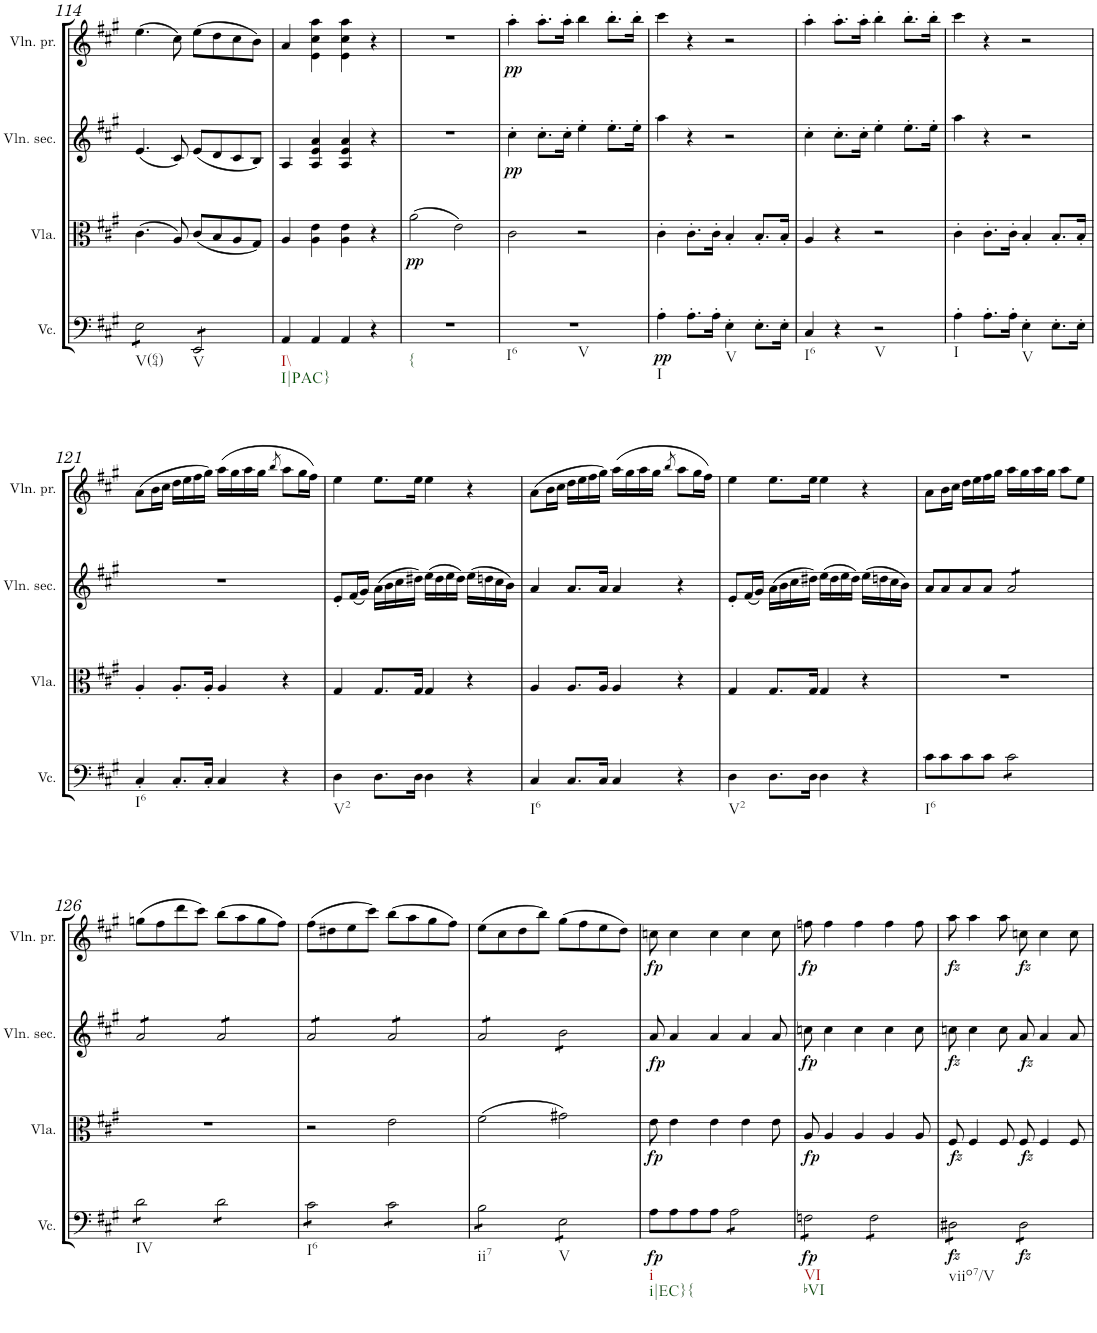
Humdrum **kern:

**kern	**dynam	**kern	**dynam	**kern	**dynam	**kern	**dynam
*part4	*part4	*part3	*part3	*part2	*part2	*part1	*part1
*staff4	*staff4	*staff3	*staff3	*staff2	*staff2	*staff1	*staff1
*I"Violoncelle	*	*I"Viola	*	*I"Violino secondo	*	*I"Violino primo	*
*I'Vc.	*	*I'Vla.	*	*I'Vln. sec.	*	*I'Vln. pr.	*
!!LO:PB:g=z
*clefF4	*	*clefC3	*	*clefG2	*	*clefG2	*
*k[f#c#g#]	*	*k[f#c#g#]	*	*k[f#c#g#]	*	*k[f#c#g#]	*
*A:	*	*A:	*	*A:	*	*A:	*
*M4/4	*	*M4/4	*	*M4/4	*	*M4/4	*
*met(c)	*	*met(c)	*	*met(c)	*	*met(c)	*
=114	=114	=114	=114	=114	=114	=114	=114
!LO:TX:b:t=V(64)	!	!	!	!	!	!	!
*tremolo	*	*	*	*	*	*	*
8E\L	.	(>4.c#\	.	(<4.e/	.	(>4.ee\	.
8E\	.	.	.	.	.	.	.
8E\	.	.	.	.	.	.	.
8E\J	.	8A/)	.	8c#/)	.	8cc#\)	.
!LO:TX:b:t=V	!	!	!	!	!	!	!
8EE/L	.	(<8c#/L	.	(<8e/L	.	(>8ee\L	.
8EE/	.	8B/	.	8d/	.	8dd\	.
8EE/	.	8A/	.	8c#/	.	8cc#\	.
8EE/J	.	8G#/J)	.	8B/J)	.	8b\J)	.
*Xtremolo	*	*	*	*	*	*	*
=115	=115	=115	=115	=115	=115	=115	=115
!LO:TX:b:t=I\\	!	!	!	!	!	!	!
!LO:TX:b:t=I|PAC}	!	!	!	!	!	!	!
4AA/	.	4A/	.	4A/	.	4a/	.
4AA/	.	4A\ 4e\	.	4A/ 4e/ 4a/	.	4e\ 4cc#\ 4aa\	.
4AA/	.	4A\ 4e\	.	4A/ 4e/ 4a/	.	4e\ 4cc#\ 4aa\	.
4r	.	4r	.	4r	.	4r	.
=116	=116	=116	=116	=116	=116	=116	=116
!LO:TX:b:t={	!	!	!	!	!	!	!
!	!	!	!LO:DY:b	!	!	!	!
1r	.	(>2a\	pp	1r	.	1r	.
.	.	2e\)	.	.	.	.	.
=117	=117	=117	=117	=117	=117	=117	=117
!LO:TX:b:t=I6	!	!	!	!	!	!	!
!LO:TX:b:t=V	!	!	!	!	!	!	!
!	!	!	!	!	!LO:DY:b	!	!LO:DY:b
1r	.	2c#\	.	4cc#'\	pp	4aa'\	pp
.	.	.	.	8.cc#'\L	.	8.aa'\L	.
.	.	.	.	16cc#'\Jk	.	16aa'\Jk	.
.	.	2r	.	4ee'\	.	4bb\	.
.	.	.	.	8.ee'\L	.	8.bb'\L	.
.	.	.	.	16ee'\Jk	.	16bb'\Jk	.
=118	=118	=118	=118	=118	=118	=118	=118
!LO:TX:b:t=I	!	!	!	!	!	!	!
!	!LO:DY:b	!	!	!	!	!	!
4A'\	pp	4c#'\	.	4aa\	.	4ccc#\	.
8.A'\L	.	8.c#'\L	.	4r	.	4r	.
16A'\Jk	.	16c#'\Jk	.	.	.	.	.
!LO:TX:b:t=V	!	!	!	!	!	!	!
4E'\	.	4B'/	.	2r	.	2r	.
8.E'\L	.	8.B'/L	.	.	.	.	.
16E'\Jk	.	16B'/Jk	.	.	.	.	.
=119	=119	=119	=119	=119	=119	=119	=119
!LO:TX:b:t=I6	!	!	!	!	!	!	!
4C#/	.	4A/	.	4cc#'\	.	4aa'\	.
4r	.	4r	.	8.cc#'\L	.	8.aa'\L	.
.	.	.	.	16cc#'\Jk	.	16aa'\Jk	.
!LO:TX:b:t=V	!	!	!	!	!	!	!
2r	.	2r	.	4ee'\	.	4bb'\	.
.	.	.	.	8.ee'\L	.	8.bb'\L	.
.	.	.	.	16ee'\Jk	.	16bb'\Jk	.
=120	=120	=120	=120	=120	=120	=120	=120
!LO:TX:b:t=I	!	!	!	!	!	!	!
4A'\	.	4c#'\	.	4aa\	.	4ccc#\	.
8.A'\L	.	8.c#'\L	.	4r	.	4r	.
16A'\Jk	.	16c#'\Jk	.	.	.	.	.
!LO:TX:b:t=V	!	!	!	!	!	!	!
4E'\	.	4B'/	.	2r	.	2r	.
8.E'\L	.	8.B'/L	.	.	.	.	.
16E'\Jk	.	16B'/Jk	.	.	.	.	.
!!LO:LB:g=z
=121	=121	=121	=121	=121	=121	=121	=121
!LO:TX:b:t=I6	!	!	!	!	!	!	!
4C#'/	.	4A'/	.	1r	.	(>8a\L	.
.	.	.	.	.	.	16b\L	.
.	.	.	.	.	.	16cc#\JJ	.
8.C#'/L	.	8.A'/L	.	.	.	16dd\LL	.
.	.	.	.	.	.	16ee\	.
.	.	.	.	.	.	16ff#\	.
16C#'/Jk	.	16A'/Jk	.	.	.	16gg#\JJ)	.
4C#/	.	4A/	.	.	.	(>16aa\LL	.
.	.	.	.	.	.	16gg#\	.
.	.	.	.	.	.	16aa\	.
.	.	.	.	.	.	16gg#\JJ	.
.	.	.	.	.	.	8qbb/	.
4r	.	4r	.	.	.	8aa\L	.
.	.	.	.	.	.	16gg#\L	.
.	.	.	.	.	.	16ff#\JJ)	.
=122	=122	=122	=122	=122	=122	=122	=122
!LO:TX:b:t=V2	!	!	!	!	!	!	!
4D\	.	4G#/	.	8e'/L	.	4ee\	.
.	.	.	.	(<16f#/L	.	.	.
.	.	.	.	16g#/JJ)	.	.	.
8.D\L	.	8.G#/L	.	(>16a\LL	.	8.ee\L	.
.	.	.	.	16b\	.	.	.
.	.	.	.	16cc#\	.	.	.
16D\Jk	.	16G#/Jk	.	16dd#X\JJ)	.	16ee\Jk	.
4D\	.	4G#/	.	(>16ee\LL	.	4ee\	.
.	.	.	.	16dd#\	.	.	.
.	.	.	.	16ee\	.	.	.
.	.	.	.	16dd#\JJ)	.	.	.
4r	.	4r	.	(>16ee\LL	.	4r	.
.	.	.	.	16ddn\	.	.	.
.	.	.	.	16cc#\	.	.	.
.	.	.	.	16b\JJ)	.	.	.
=123	=123	=123	=123	=123	=123	=123	=123
!LO:TX:b:t=I6	!	!	!	!	!	!	!
4C#/	.	4A/	.	4a/	.	(>8a\L	.
.	.	.	.	.	.	16b\L	.
.	.	.	.	.	.	16cc#\JJ	.
8.C#/L	.	8.A/L	.	8.a/L	.	16dd\LL	.
.	.	.	.	.	.	16ee\	.
.	.	.	.	.	.	16ff#\	.
16C#/Jk	.	16A/Jk	.	16a/Jk	.	16gg#\JJ)	.
4C#/	.	4A/	.	4a/	.	(>16aa\LL	.
.	.	.	.	.	.	16gg#\	.
.	.	.	.	.	.	16aa\	.
.	.	.	.	.	.	16gg#\JJ	.
.	.	.	.	.	.	8qbb/	.
4r	.	4r	.	4r	.	8aa\L	.
.	.	.	.	.	.	16gg#\L	.
.	.	.	.	.	.	16ff#\JJ)	.
=124	=124	=124	=124	=124	=124	=124	=124
!LO:TX:b:t=V2	!	!	!	!	!	!	!
4D\	.	4G#/	.	8e'/L	.	4ee\	.
.	.	.	.	(<16f#/L	.	.	.
.	.	.	.	16g#/JJ)	.	.	.
8.D\L	.	8.G#/L	.	(>16a\LL	.	8.ee\L	.
.	.	.	.	16b\	.	.	.
.	.	.	.	16cc#\	.	.	.
16D\Jk	.	16G#/Jk	.	16dd#X\JJ)	.	16ee\Jk	.
4D\	.	4G#/	.	(>16ee\LL	.	4ee\	.
.	.	.	.	16dd#\	.	.	.
.	.	.	.	16ee\	.	.	.
.	.	.	.	16dd#\JJ)	.	.	.
4r	.	4r	.	(>16ee\LL	.	4r	.
.	.	.	.	16ddn\	.	.	.
.	.	.	.	16cc#\	.	.	.
.	.	.	.	16b\JJ)	.	.	.
=125	=125	=125	=125	=125	=125	=125	=125
!LO:TX:b:t=I6	!	!	!	!	!	!	!
8c#\L	.	1r	.	8a/L	.	8a\L	.
8c#\	.	.	.	8a/	.	16b\L	.
.	.	.	.	.	.	16cc#\JJ	.
8c#\	.	.	.	8a/	.	16dd\LL	.
.	.	.	.	.	.	16ee\	.
8c#\J	.	.	.	8a/J	.	16ff#\	.
.	.	.	.	.	.	16gg#\JJ	.
*tremolo	*	*	*	*	*	*	*
*	*	*	*	*tremolo	*	*	*
8c#\L	.	.	.	8a/L	.	16aa\LL	.
.	.	.	.	.	.	16gg#\	.
8c#\	.	.	.	8a/	.	16aa\	.
.	.	.	.	.	.	16gg#\JJ	.
8c#\	.	.	.	8a/	.	8aa\L	.
8c#\J	.	.	.	8a/J	.	8ee\J	.
!!LO:LB:g=z
=126	=126	=126	=126	=126	=126	=126	=126
!LO:TX:b:t=IV	!	!	!	!	!	!	!
8d\L	.	1r	.	8a/L	.	(>8ggn\L	.
8d\	.	.	.	8a/	.	8ff#\	.
8d\	.	.	.	8a/	.	8ddd\	.
8d\J	.	.	.	8a/J	.	8ccc#\J)	.
8d\L	.	.	.	8a/L	.	(>8bb\L	.
8d\	.	.	.	8a/	.	8aa\	.
8d\	.	.	.	8a/	.	8gg\	.
8d\J	.	.	.	8a/J	.	8ff#\J)	.
=127	=127	=127	=127	=127	=127	=127	=127
!LO:TX:b:t=I6	!	!	!	!	!	!	!
8c#\L	.	2r	.	8a/L	.	(>8ff#\L	.
8c#\	.	.	.	8a/	.	8dd#X\	.
8c#\	.	.	.	8a/	.	8ee\	.
8c#\J	.	.	.	8a/J	.	8ccc#\J)	.
8c#\L	.	2e\	.	8a/L	.	(>8bb\L	.
8c#\	.	.	.	8a/	.	8aa\	.
8c#\	.	.	.	8a/	.	8gg#\	.
8c#\J	.	.	.	8a/J	.	8ff#\J)	.
=128	=128	=128	=128	=128	=128	=128	=128
!LO:TX:b:t=ii7	!	!	!	!	!	!	!
8B\L	.	(>2f#\	.	8a/L	.	(>8ee\L	.
8B\	.	.	.	8a/	.	8cc#\	.
8B\	.	.	.	8a/	.	8dd\	.
8B\J	.	.	.	8a/J	.	8bb\J)	.
!LO:TX:b:t=V	!	!	!	!	!	!	!
8E\L	.	2g#X\)	.	8b\L	.	(>8gg#\L	.
8E\	.	.	.	8b\	.	8ff#\	.
8E\	.	.	.	8b\	.	8ee\	.
8E\J	.	.	.	8b\J	.	8dd\J)	.
*	*	*	*	*Xtremolo	*	*	*
*Xtremolo	*	*	*	*	*	*	*
=129	=129	=129	=129	=129	=129	=129	=129
!LO:TX:b:t=i	!	!	!	!	!	!	!
!LO:TX:b:t=i|EC}{	!	!	!	!	!	!	!
!	!LO:DY:b	!	!LO:DY:b	!	!LO:DY:b	!	!LO:DY:b
8A\L	fp	8e\	fp	8a/	fp	8ccn\	fp
8A\	.	4e\	.	4a/	.	4cc\	.
8A\	.	.	.	.	.	.	.
8A\J	.	4e\	.	4a/	.	4cc\	.
*tremolo	*	*	*	*	*	*	*
8A\L	.	.	.	.	.	.	.
8A\	.	4e\	.	4a/	.	4cc\	.
8A\	.	.	.	.	.	.	.
8A\J	.	8e\	.	8a/	.	8cc\	.
=130	=130	=130	=130	=130	=130	=130	=130
!LO:TX:b:t=VI	!	!	!	!	!	!	!
!LO:TX:b:t=bVI	!	!	!	!	!	!	!
!	!LO:DY:b	!	!LO:DY:b	!	!LO:DY:b	!	!LO:DY:b
8Fn\L	fp	8A/	fp	8ccn\	fp	8ffn\	fp
8Fn\	.	4A/	.	4cc\	.	4ff\	.
8Fn\	.	.	.	.	.	.	.
8Fn\J	.	4A/	.	4cc\	.	4ff\	.
8F\L	.	.	.	.	.	.	.
8F\	.	4A/	.	4cc\	.	4ff\	.
8F\	.	.	.	.	.	.	.
8F\J	.	8A/	.	8cc\	.	8ff\	.
=131	=131	=131	=131	=131	=131	=131	=131
!LO:TX:b:t=viio7/V	!	!	!	!	!	!	!
!	!LO:DY:b	!	!LO:DY:b	!	!LO:DY:b	!	!LO:DY:b
8D#X\L	fz	8F#/	fz	8ccn\	fz	8aa\	fz
8D#X\	.	4F#/	.	4cc\	.	4aa\	.
8D#X\	.	.	.	.	.	.	.
8D#X\J	.	8F#/	.	8cc\	.	8aa\	.
!	!LO:DY:b	!	!LO:DY:b	!	!LO:DY:b	!	!LO:DY:b
8D#\L	fz	8F#/	fz	8a/	fz	8ccn\	fz
8D#\	.	4F#/	.	4a/	.	4cc\	.
8D#\	.	.	.	.	.	.	.
8D#\J	.	8F#/	.	8a/	.	8cc\	.
*Xtremolo	*	*	*	*	*	*	*
=	=	=	=	=	=	=	=
*-	*-	*-	*-	*-	*-	*-	*-
